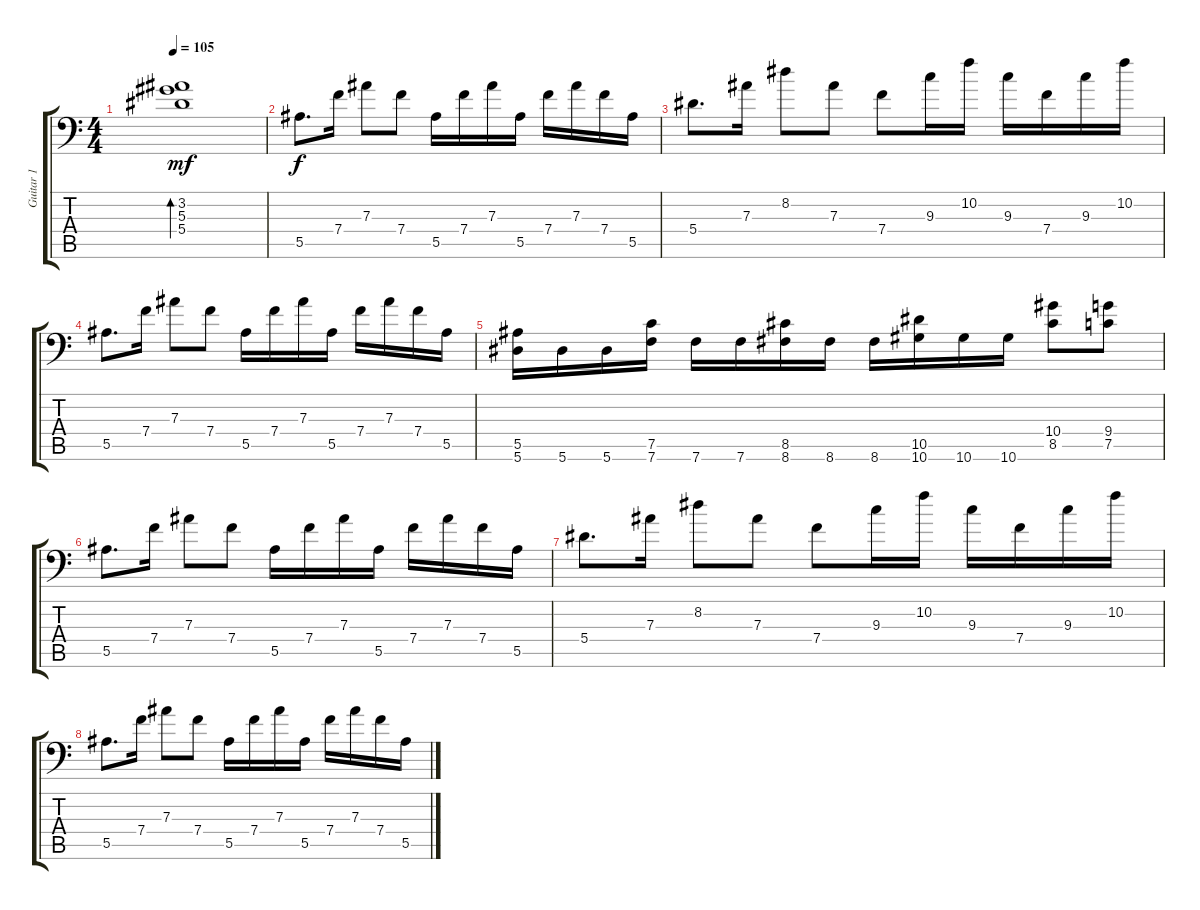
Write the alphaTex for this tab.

\track ("Guitar 1" "Guitar 1") {instrument distortionguitar}
\staff {score tabs}
\tuning (C4 G3 Eb3 Bb2 F2 Bb1) {hide}
\ts (4 4)
\tempo 105
\clef f4
\ks c
(3.2 5.3 5.4).1{bd 240 dy mf} |
5.5.8{d dy f volume 11 instrument acousticguitarsteel} 7.4.16 7.3.8 7.4.8 5.5.16 7.4.16 7.3.16 5.5.16 7.4.16 7.3.16 7.4.16 5.5.16 |
5.4.8{d} 7.3.16 8.2.8 7.3.8 7.4.8 9.3.16 10.2.16 9.3.16 7.4.16 9.3.16 10.2.16 |
5.5.8{d} 7.4.16 7.3.8 7.4.8 5.5.16 7.4.16 7.3.16 5.5.16 7.4.16 7.3.16 7.4.16 5.5.16 |
(5.5 5.6).16 5.6.16 5.6.16 (7.5 7.6).16 7.6.16 7.6.16 (8.5 8.6).16 8.6.16 8.6.16 (10.5 10.6).16 10.6.16 10.6.16 (10.4 8.5).8 (9.4 7.5).8 |
5.5.8{d} 7.4.16 7.3.8 7.4.8 5.5.16 7.4.16 7.3.16 5.5.16 7.4.16 7.3.16 7.4.16 5.5.16 |
5.4.8{d} 7.3.16 8.2.8 7.3.8 7.4.8 9.3.16 10.2.16 9.3.16 7.4.16 9.3.16 10.2.16 |
5.5.8{d} 7.4.16 7.3.8 7.4.8 5.5.16 7.4.16 7.3.16 5.5.16 7.4.16 7.3.16 7.4.16 5.5.16
